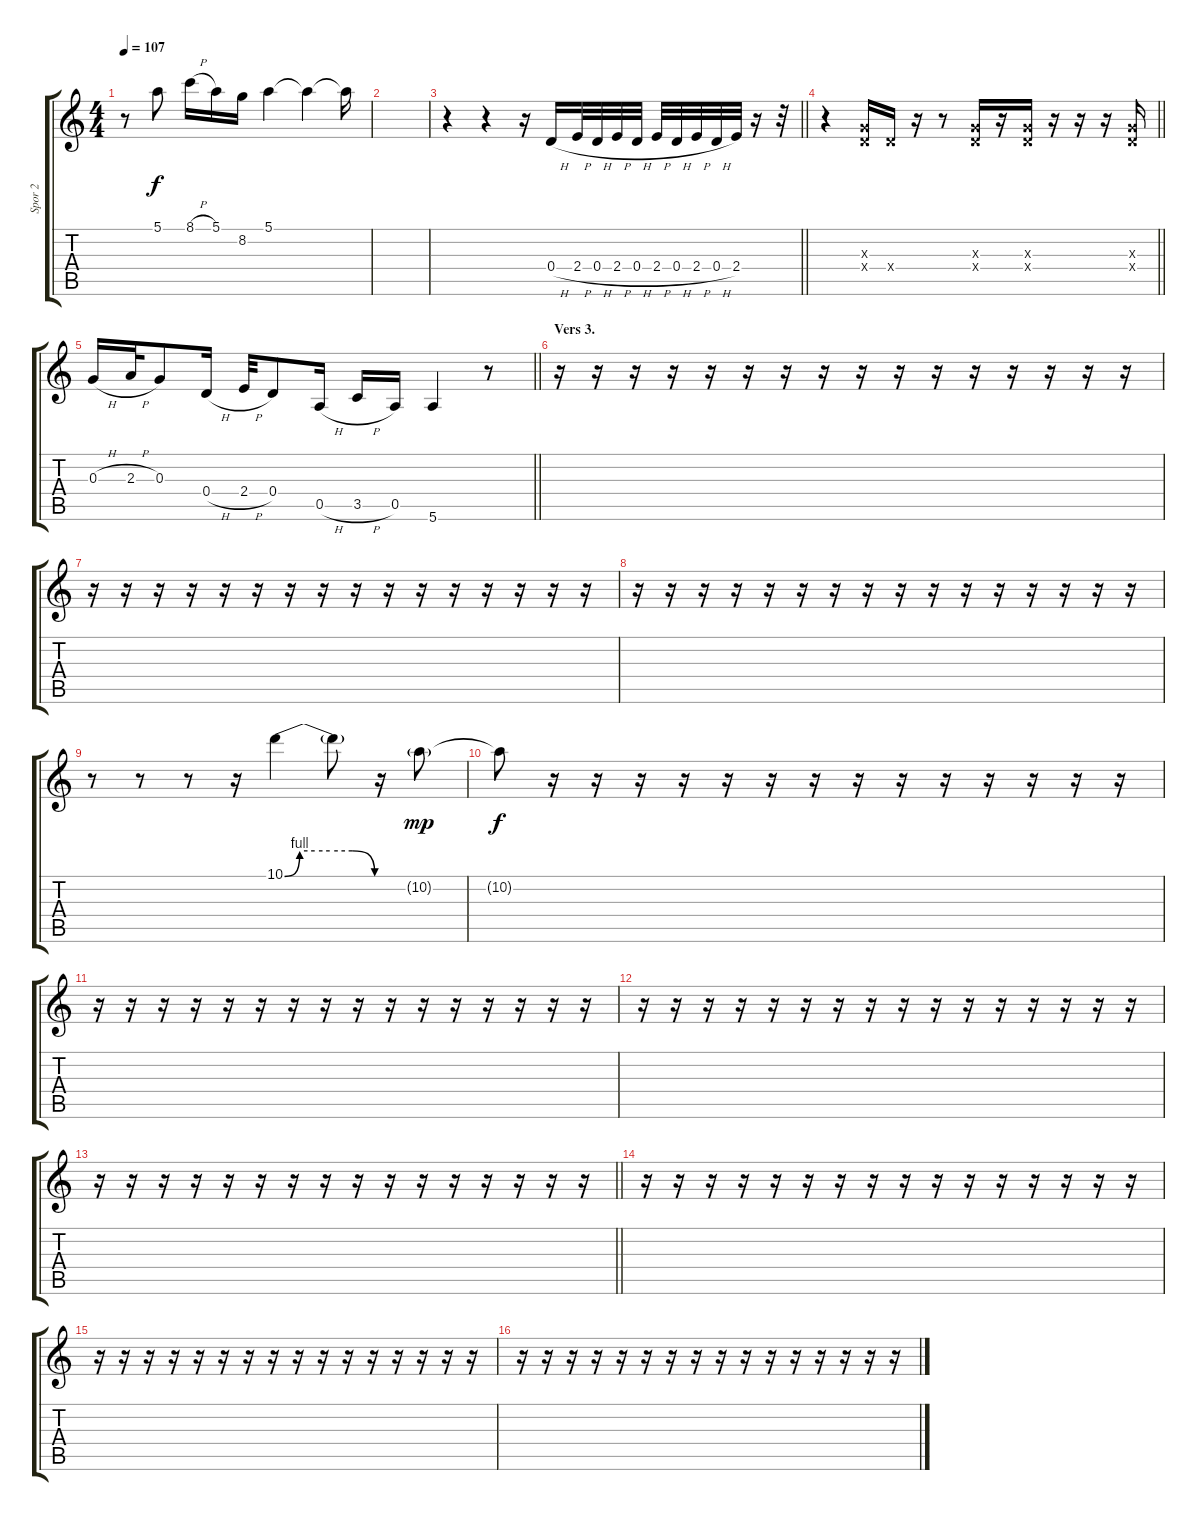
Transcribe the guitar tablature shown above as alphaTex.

\track ("Spor 2" "Spor 2") {instrument electricguitarclean}
\staff {score tabs}
\tuning (E4 B3 G3 D3 A2 E2) {hide}
\ts (4 4)
\tempo 107
\clef g2
\ks c
r.8{dy f} 5.1.8 8.1{h}.16 5.1.16 8.2.16 5.1.4 5.1{t}.4 5.1{t}.16 |
|
\barLineRight lightlight
r.4 r.4 r.16 0.4{h}.16 2.4{h}.32 0.4{h}.32 2.4{h}.32 0.4{h}.32 2.4{h}.32 0.4{h}.32 2.4{h}.32 0.4{h}.32 2.4.32 r.16 r.32 |
\barLineRight lightlight
r.4 (0.3{x} 0.4{x}).16 0.4{x}.16 r.16 r.8 (0.3{x} 0.4{x}).16 r.16 (0.3{x} 0.4{x}).16 r.16 r.16 r.16 (0.3{x} 0.4{x}).16 |
\barLineRight lightlight
0.3{h}.16 2.3{h}.32 0.3.8 0.4{h}.16 2.4{h}.32 0.4.8 0.5{h}.16 3.5{h}.16 0.5.16 5.6.4 r.8 |
\section ("" "Vers 3.")
r.16 r.16 r.16 r.16 r.16 r.16 r.16 r.16 r.16 r.16 r.16 r.16 r.16 r.16 r.16 r.16 |
r.16 r.16 r.16 r.16 r.16 r.16 r.16 r.16 r.16 r.16 r.16 r.16 r.16 r.16 r.16 r.16 |
r.16 r.16 r.16 r.16 r.16 r.16 r.16 r.16 r.16 r.16 r.16 r.16 r.16 r.16 r.16 r.16 |
r.8 r.8 r.8 r.16 10.1{be (custom 0 0 10 4 20 4 30 4 45 4 60 0)}.4 10.1{t}.8 r.16 10.2{g}.8{dy mp} |
10.2{t}.8{dy f} r.16 r.16 r.16 r.16 r.16 r.16 r.16 r.16 r.16 r.16 r.16 r.16 r.16 r.16 |
r.16 r.16 r.16 r.16 r.16 r.16 r.16 r.16 r.16 r.16 r.16 r.16 r.16 r.16 r.16 r.16 |
r.16 r.16 r.16 r.16 r.16 r.16 r.16 r.16 r.16 r.16 r.16 r.16 r.16 r.16 r.16 r.16 |
\barLineRight lightlight
r.16 r.16 r.16 r.16 r.16 r.16 r.16 r.16 r.16 r.16 r.16 r.16 r.16 r.16 r.16 r.16 |
r.16 r.16 r.16 r.16 r.16 r.16 r.16 r.16 r.16 r.16 r.16 r.16 r.16 r.16 r.16 r.16 |
r.16 r.16 r.16 r.16 r.16 r.16 r.16 r.16 r.16 r.16 r.16 r.16 r.16 r.16 r.16 r.16 |
r.16 r.16 r.16 r.16 r.16 r.16 r.16 r.16 r.16 r.16 r.16 r.16 r.16 r.16 r.16 r.16
